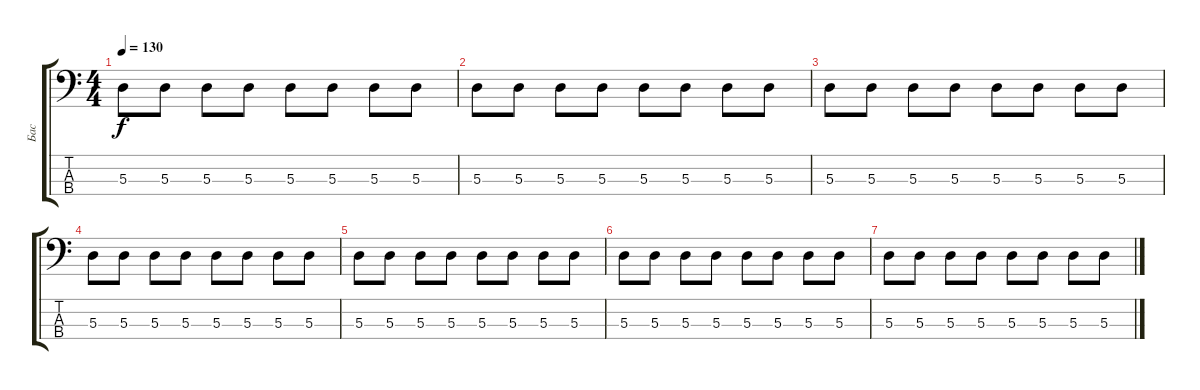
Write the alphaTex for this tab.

\track ("Бас" "Бас") {instrument electricbassfinger}
\staff {score tabs}
\tuning (G2 D2 A1 E1) {hide}
\ts (4 4)
\tempo 130
\clef f4
\ks c
5.3.8{dy f} 5.3.8 5.3.8 5.3.8 5.3.8 5.3.8 5.3.8 5.3.8 |
5.3.8 5.3.8 5.3.8 5.3.8 5.3.8 5.3.8 5.3.8 5.3.8 |
5.3.8 5.3.8 5.3.8 5.3.8 5.3.8 5.3.8 5.3.8 5.3.8 |
5.3.8 5.3.8 5.3.8 5.3.8 5.3.8 5.3.8 5.3.8 5.3.8 |
5.3.8 5.3.8 5.3.8 5.3.8 5.3.8 5.3.8 5.3.8 5.3.8 |
5.3.8 5.3.8 5.3.8 5.3.8 5.3.8 5.3.8 5.3.8 5.3.8 |
5.3.8 5.3.8 5.3.8 5.3.8 5.3.8 5.3.8 5.3.8 5.3.8
